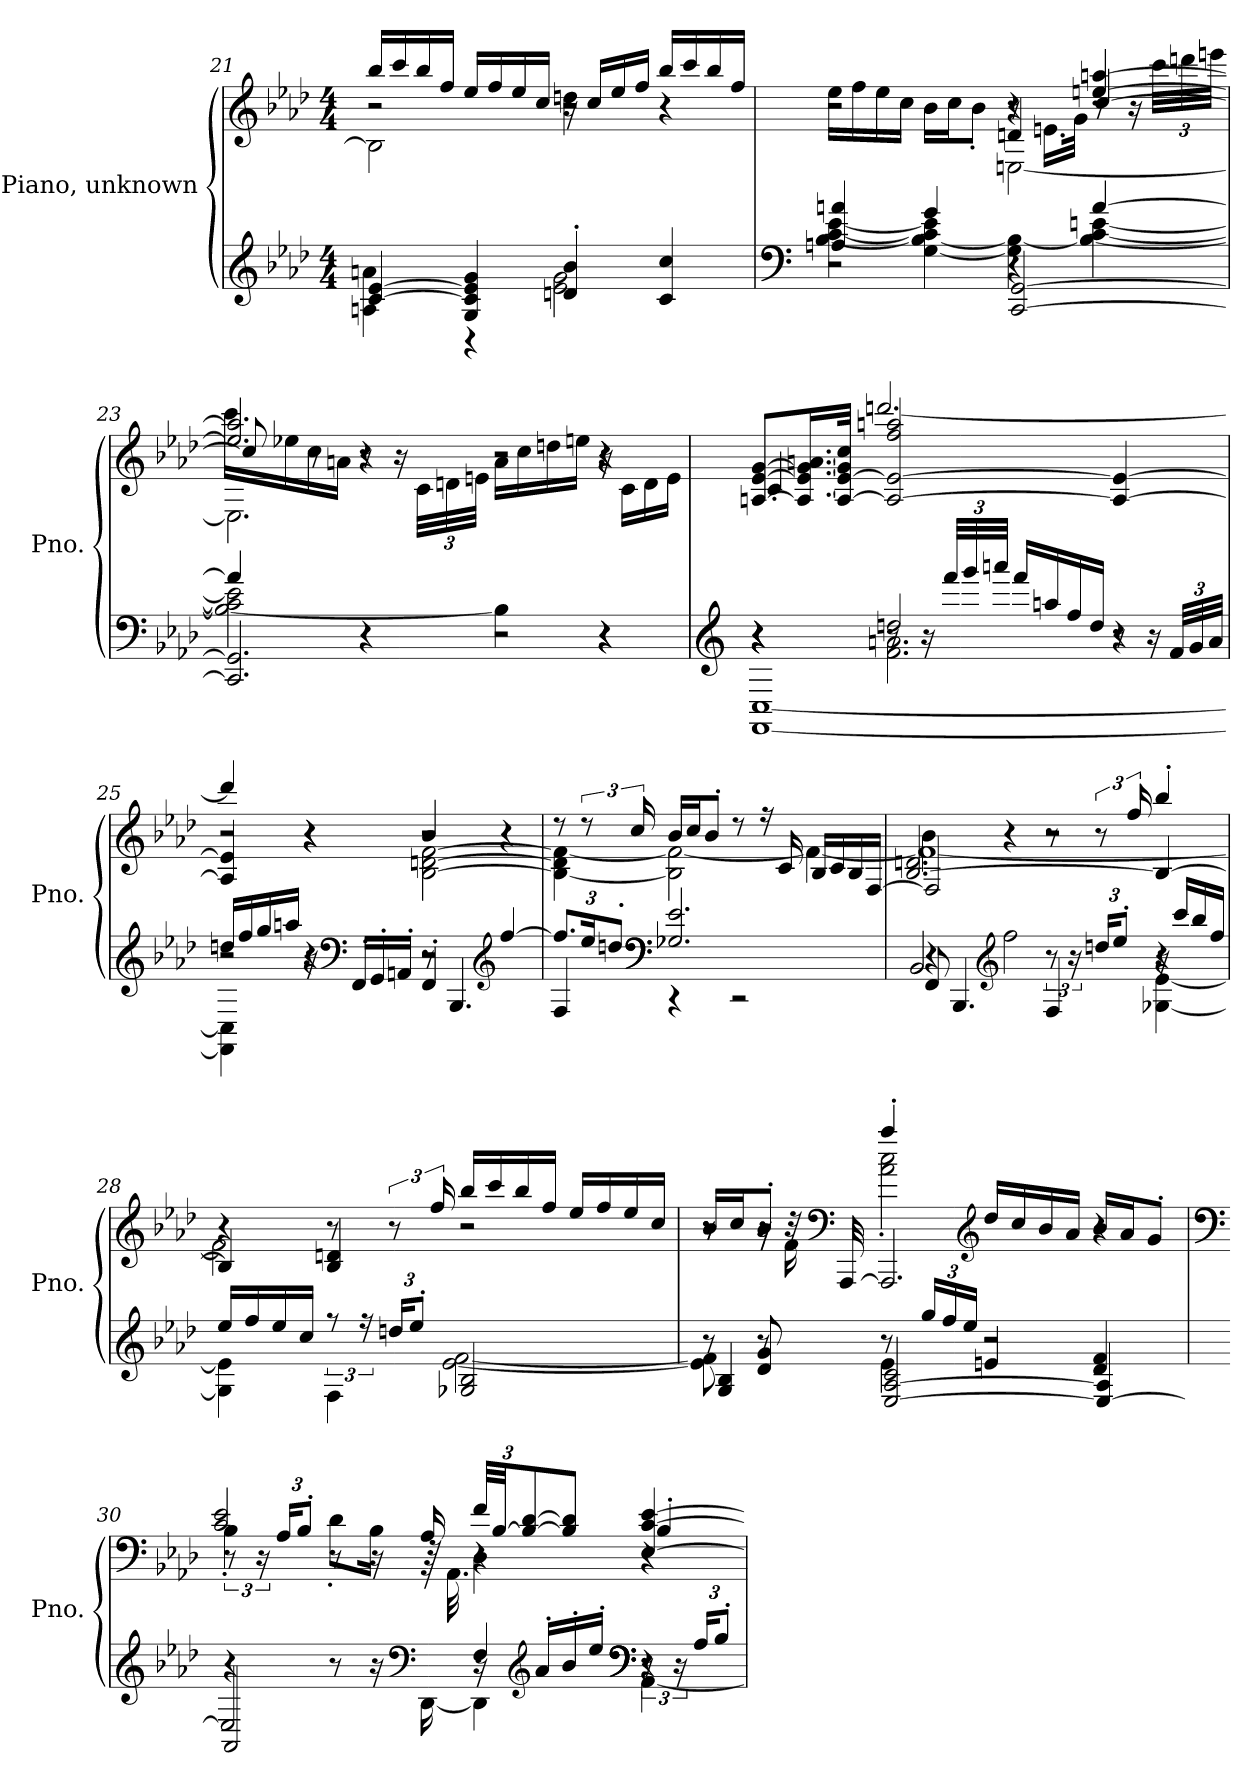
**kern	**kern
*part1	*part1
*staff2	*staff1
*I"Piano, unknown	*
*I'Pno.	*
!!LO:LB:g=z
*clefG2	*clefG2
*k[b-e-a-d-]	*k[b-e-a-d-]
*M4/4	*M4/4
=21	=21
*^	*^
*	*	*	*^
[4c/ [4e-/	4An\ 4an\	16bb-/LL	2r	2B-\]
.	.	16ccc/	.	.
.	.	16bb-/	.	.
.	.	16ff/JJ	.	.
4G/ 4c/] 4e-/] 4g/	4r	16ee-/LL	.	.
.	.	16ff/	.	.
.	.	16ee-/	.	.
.	.	16cc/JJ	.	.
4dn/' 4b-/'	2e-\ 2g\	16r	4ddn\	2r
.	.	16cc/LL	.	.
.	.	16ee-/	.	.
.	.	16ff/JJ	.	.
4c/ 4cc/	.	16bb-/LL	4r	.
.	.	16ccc/	.	.
.	.	16bb-/	.	.
.	.	16ff/JJ	.	.
*v	*v	*	*	*
*	*v	*v	*v
=22	=22
*clefF4	*
*^	*^
*	*^	*	*^
*	*	*	*	*	*^
2r	[4B-\ [4c\ [4e-\	4An/ 4an/	2r	16ee-\LL	2r	2r
.	.	.	.	16ff\	.	.
.	.	.	.	16ee-\	.	.
.	.	.	.	16cc\JJ	.	.
.	[4G\ 4B-\_ 4c\] 4e-\]	4g/	.	16b-\LL	.	.
.	.	.	.	16cc\J	.	.
.	.	.	.	8b-'\J	.	.
4r	4G\] 4B-\_	[2CC/ [2GG/	4r	8r	4dn/	[2En\
.	.	.	.	16.en\LL	.	.
.	.	.	.	32g\JJk	.	.
[4a/	4B-\_ [4c\ [4en\	.	[4een/ [4aan/	8r	[4cc/	.
.	.	.	.	16r	.	.
*	*	*	*	*Xbrackettup	*	*
.	.	.	.	48ccc\LLL	.	.
.	.	.	.	48dddn\	.	.
.	.	.	.	48eeen\JJJ	.	.
!!LO:LB:g=z	!!	!!	!!
=23	=23	=23	=23	=23	=23	=23
4a/]	2B-\_ 2c\] 2e\]	2.CC/] 2.GG/]	2.ee/] 2.aa/]	16ccc\LL	8cc/]	2.E\]
.	.	.	.	16ee-X\	.	.
.	.	.	.	16cc\	8r	.
.	.	.	.	16an\JJ	.	.
4r	.	.	.	8r	4r	.
.	.	.	.	16r	.	.
.	.	.	.	48c\LLL	.	.
.	.	.	.	48dn\	.	.
.	.	.	.	48en\JJJ	.	.
2r	4B-\]	.	.	16a\LL	2r	.
.	.	.	.	16cc\	.	.
.	.	.	.	16ddn\	.	.
.	.	.	.	16een\JJ	.	.
.	4r	4r	4r	16r	.	4r
.	.	.	.	16c\LL	.	.
.	.	.	.	16d\	.	.
.	.	.	.	16e\JJ	.	.
*v	*v	*v	*	*	*	*
*	*v	*v	*v	*v
!!LO:LB:g=z
=24	=24
*clefG2	*
*^	*^
*	*^	*	*
*	*	*^	*	*
4r	4r	4r	[1FF [1C	[8An/ [8e-/ [8g/L	4c'/
.	.	.	.	16.A/_ 16.e-/_ 16.g/_ 16.an/L	.
.	.	.	.	32A/_ 32e-/_ 32g/] 32cc/JJk	.
8r	2.f\ 2.an\	2ddn/	.	2A/_ 2e-/_ 2ff/ 2aan/	[2.dddn/
16r	.	.	.	.	.
*Xbrackettup	*	*	*	*	*
48fff/LLL	.	.	.	.	.
48ggg/	.	.	.	.	.
48aaan/JJJ	.	.	.	.	.
16fff/LL	.	.	.	.	.
16aan/	.	.	.	.	.
16ff/	.	.	.	.	.
16dd/JJ	.	.	.	.	.
8r	.	4r	.	4A/_ 4e-/_	.
16r	.	.	.	.	.
48f/LLL	.	.	.	.	.
48g/	.	.	.	.	.
48a/JJJ	.	.	.	.	.
*	*	*v	*v	*	*
=25	=25	=25	=25	=25
*	*	*	*	*^
16ddn/LL	2r	4FF\] 4C\]	4A/] 4e-/]	4ddd/]	2r
16ff/	.	.	.	.	.
16gg/	.	.	.	.	.
16aan/JJ	.	.	.	.	.
16r	.	4r	4r	4r	.
*clefF4	*	*	*	*	*
16FF'/LL	.	.	.	.	.
16GG'/	.	.	.	.	.
16AAn'/JJ	.	.	.	.	.
4FF'/	8r	2r	4b-/	2r	[2B-\ [2dn\ [2f\
.	4.BBB-/	.	.	.	.
*clefG2	*	*	*	*	*
[4ff/	.	.	4r	.	.
*	*v	*v	*	*	*
*	*	*	*v	*v
!!LO:PB:g=z
=26	=26	=26	=26
12.ff/L]	4F/	8r	4B-\_ 4d\] 4f\_
*	*	*brackettup	*
24ee-/K	.	12r	.
12ddn'/J	.	.	.
.	.	24cc/	.
*clefF4	*	*	*
2.G-X/ 2.e-/	4r	16b-/LL	2B-\] 2f\_
.	.	16cc/J	.
.	.	8b-'/J	.
.	2r	8r	.
.	.	16r	.
.	.	16c/	.
.	.	16B-/LL	4f\_
.	.	16c/	.
.	.	16B-/	.
.	.	[16F/JJ	.
=27	=27	=27	=27
*	*^	*^	*^
8FF/	4r	2BB-/	2F/]	4b-\	[2.B-/ 2.dn/	1f_
4.BBB-/	.	.	.	.	.	.
*clefG2	*	*	*	*	*	*
.	2ff\	.	.	4r	.	.
*brackettup	*	*	*	*	*	*
12r	.	4F/	8r	2r	.	.
24r	.	.	.	.	.	.
24ddn/KL	.	.	12r	.	.	.
12ee-'/J	.	.	.	.	.	.
.	.	.	24ff/	.	.	.
16r	[4G-X\ [4e-\	4r	4bb-'/	.	4B-/_	.
16ccc/LL	.	.	.	.	.	.
16bb-/	.	.	.	.	.	.
16ff/JJ	.	.	.	.	.	.
*	*v	*v	*	*	*	*
*	*	*	*	*v	*v
!!LO:LB:g=z
=28	=28	=28	=28	=28
16ee-/LL	4G-\] 4e-\]	4r	4B-/]	2f\]
16ff/	.	.	.	.
16ee-/	.	.	.	.
16cc/JJ	.	.	.	.
12r	4F\	8r	4B-/ 4dn/	.
24r	.	.	.	.
24ddn/KL	.	12r	.	.
12ee-'/J	.	.	.	.
.	.	24ff/	.	.
2G-X/ 2B-/	[2e-\ [2f\	16bb-/LL	2r	2r
.	.	16ccc/	.	.
.	.	16bb-/	.	.
.	.	16ff/JJ	.	.
.	.	16ee-/LL	.	.
.	.	16ff/	.	.
.	.	16ee-/	.	.
.	.	16cc/JJ	.	.
=29	=29	=29	=29	=29
*	*^	*	*	*
8r	8e-\] 8f\]	4G/ 4B-/	16b-/LL	8r	8r
.	.	.	16cc/J	.	.
8d-/ 8g/	8r	.	8b-'/J	16r	16r
.	.	.	.	16f\	32r
*	*	*	*clefF4	*	*
.	.	.	.	.	[32AAA-/
8r	4e-\	[2E-/ [2A-/ 2c/	4aa-'/	2a-\' 2cc\'	2.AAA-/]
*Xbrackettup	*	*	*	*	*
24gg/LL	.	.	.	.	.
24ff/	.	.	.	.	.
24ee-/JJ	.	.	.	.	.
*	*	*	*clefG2	*	*
4en/	2r	.	16dd-/LL	.	.
.	.	.	16cc/	.	.
.	.	.	16b-/	.	.
.	.	.	16a-/JJ	.	.
4d-/ 4f/	.	4E-/_ 4A-/]	16b-/LL	4r	.
.	.	.	16a-/J	.	.
.	.	.	8g'/J	.	.
!!LO:LB:g=z	!!	!!
=30	=30	=30	=30	=30	=30
*	*	*	*clefF4	*	*
2AA-/	4r	2E-/]	12r	4B-'\	2c/ 2e-/
.	.	.	24r	.	.
.	.	.	24A-/KL	.	.
.	.	.	12B-'/J	.	.
.	8r	.	8r	8d-'\L	.
.	16r	.	16r	16B-\Jk	.
*clefF4	*	*	*	*	*
.	[16DD-\	.	16A-/	64r	.
.	.	.	.	32.AA-\	.
*	*	*	*Xbrackettup	*	*
16r	4DD-\]	4F/	48f/LLL	4D-\	4r
.	.	.	[48B-/JJ	.	.
.	.	.	12B-/_ [12d-/	.	.
*clefG2	*	*	*	*	*
16a-'/LL	.	.	.	.	.
16b-'/	.	.	8B-/] 8d-/]J	.	.
16ee-'/JJ	.	.	.	.	.
*clefF4	*	*	*	*	*
*brackettup	*	*	*	*	*
12r	[4AA-\	4r	[4E-/ [4c/ [4e-/	4r	4B-'/
24r	.	.	.	.	.
24A-/KL	.	.	.	.	.
12B-'/J	.	.	.	.	.
*v	*v	*v	*	*	*
*	*v	*v	*v
=	=
*-	*-
